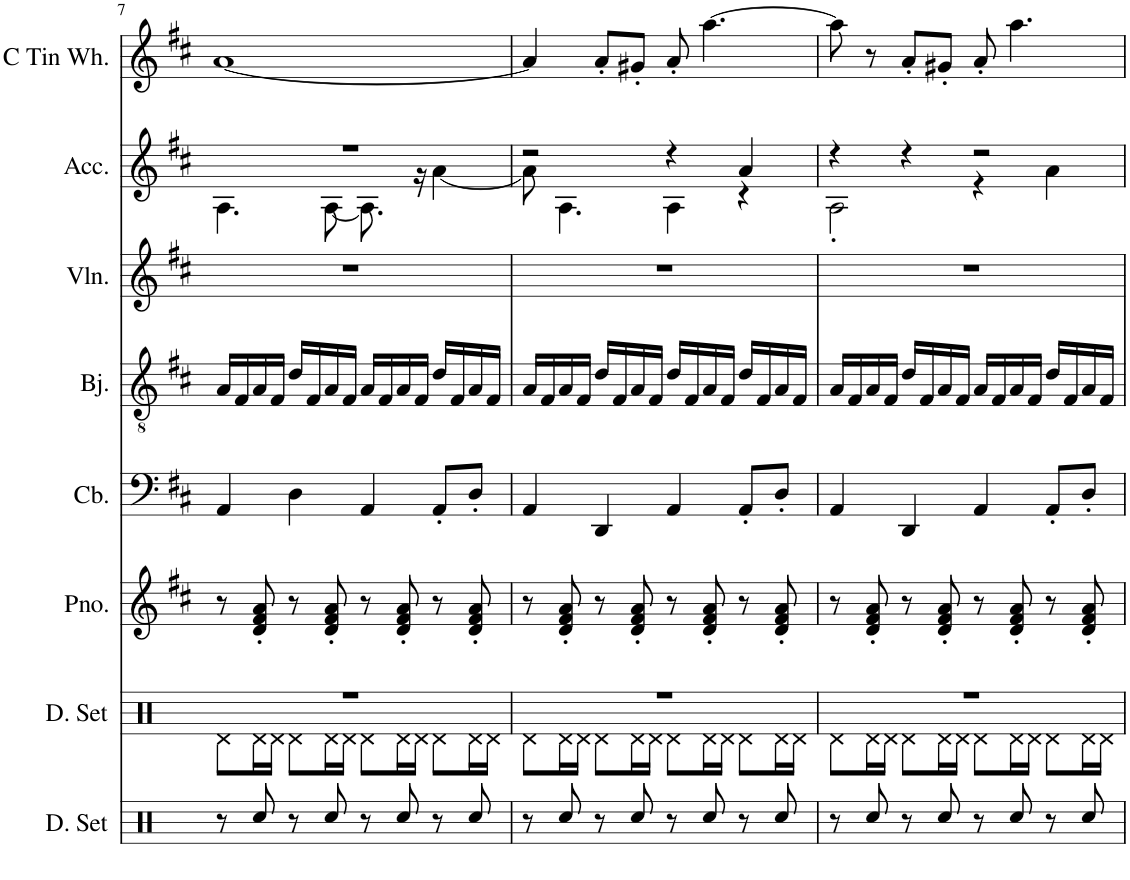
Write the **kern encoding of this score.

**kern	**kern	**kern	**kern	**kern	**kern	**kern	**kern
*part8	*part7	*part6	*part5	*part4	*part3	*part2	*part1
*staff8	*staff7	*staff6	*staff5	*staff4	*staff3	*staff2	*staff1
*I"Drumset, &quot;Slider&quot;	*I"Drumset, Super Mario 64	*I"Piano, Piano [Harmony]	*I"Contrabass, AcouBass	*I"Banjo, Psychedelic Banjo	*I"Violin, Viola	*I"Accordion, Accordion	*I"C Tin Whistle, Whistle
*I'D. Set	*I'D. Set	*I'Pno.	*I'Cb.	*I'Bj.	*I'Vln.	*I'Acc.	*I'C Tin Wh.
!!LO:PB:g=z
*clefX	*clefX	*clefG2	*clefF4	*clefGv2	*clefG2	*clefG2	*clefG2
*	*	*	*Trd7c12	*Trd7c12	*	*	*Trd1c2
*k[]	*k[]	*k[f#c#]	*k[f#c#]	*k[f#c#]	*k[f#c#]	*k[f#c#]	*k[f#c#]
*M4/4	*M4/4	*M4/4	*M4/4	*M4/4	*M4/4	*M4/4	*M4/4
=7	=7	=7	=7	=7	=7	=7	=7
*	*^	*	*	*	*	*^	*
8r	1r	8Rd\L	8r	4AA/	16A/LL	1r	1r	4.A\	[1a
.	.	.	.	.	16F#/	.	.	.	.
8Rcc/	.	16Rd\L	8d/' 8f#/' 8a/'	.	16A/	.	.	.	.
.	.	16Rd\JJ	.	.	16F#/JJ	.	.	.	.
8r	.	8Rd\L	8r	4D\	16d/LL	.	.	.	.
.	.	.	.	.	16F#/	.	.	.	.
8Rcc/	.	16Rd\L	8d/' 8f#/' 8a/'	.	16A/	.	.	[8A\	.
.	.	16Rd\JJ	.	.	16F#/JJ	.	.	.	.
8r	.	8Rd\L	8r	4AA/	16A/LL	.	.	8.A\]	.
.	.	.	.	.	16F#/	.	.	.	.
8Rcc/	.	16Rd\L	8d/' 8f#/' 8a/'	.	16A/	.	.	.	.
.	.	16Rd\JJ	.	.	16F#/JJ	.	.	16r	.
8r	.	8Rd\L	8r	8AA'/L	16d/LL	.	.	[4a\	.
.	.	.	.	.	16F#/	.	.	.	.
8Rcc/	.	16Rd\L	8d/' 8f#/' 8a/'	8D'/J	16A/	.	.	.	.
.	.	16Rd\JJ	.	.	16F#/JJ	.	.	.	.
=8	=8	=8	=8	=8	=8	=8	=8	=8	=8
8r	1r	8Rd\L	8r	4AA/	16A/LL	1r	2r	8a\]	4a/]
.	.	.	.	.	16F#/	.	.	.	.
8Rcc/	.	16Rd\L	8d/' 8f#/' 8a/'	.	16A/	.	.	4.A\	.
.	.	16Rd\JJ	.	.	16F#/JJ	.	.	.	.
8r	.	8Rd\L	8r	4DD/	16d/LL	.	.	.	8a'/L
.	.	.	.	.	16F#/	.	.	.	.
8Rcc/	.	16Rd\L	8d/' 8f#/' 8a/'	.	16A/	.	.	.	8g#X'/J
.	.	16Rd\JJ	.	.	16F#/JJ	.	.	.	.
8r	.	8Rd\L	8r	4AA/	16d/LL	.	4r	4A\	8a'/
.	.	.	.	.	16F#/	.	.	.	.
8Rcc/	.	16Rd\L	8d/' 8f#/' 8a/'	.	16A/	.	.	.	[4.aa\
.	.	16Rd\JJ	.	.	16F#/JJ	.	.	.	.
8r	.	8Rd\L	8r	8AA'/L	16d/LL	.	4a/	4r	.
.	.	.	.	.	16F#/	.	.	.	.
8Rcc/	.	16Rd\L	8d/' 8f#/' 8a/'	8D'/J	16A/	.	.	.	.
.	.	16Rd\JJ	.	.	16F#/JJ	.	.	.	.
=9	=9	=9	=9	=9	=9	=9	=9	=9	=9
8r	1r	8Rd\L	8r	4AA/	16A/LL	1r	4r	2A'\	8aa\]
.	.	.	.	.	16F#/	.	.	.	.
8Rcc/	.	16Rd\L	8d/' 8f#/' 8a/'	.	16A/	.	.	.	8r
.	.	16Rd\JJ	.	.	16F#/JJ	.	.	.	.
8r	.	8Rd\L	8r	4DD/	16d/LL	.	4r	.	8a'/L
.	.	.	.	.	16F#/	.	.	.	.
8Rcc/	.	16Rd\L	8d/' 8f#/' 8a/'	.	16A/	.	.	.	8g#X'/J
.	.	16Rd\JJ	.	.	16F#/JJ	.	.	.	.
8r	.	8Rd\L	8r	4AA/	16A/LL	.	2r	4r	8a'/
.	.	.	.	.	16F#/	.	.	.	.
8Rcc/	.	16Rd\L	8d/' 8f#/' 8a/'	.	16A/	.	.	.	4.aa\
.	.	16Rd\JJ	.	.	16F#/JJ	.	.	.	.
8r	.	8Rd\L	8r	8AA'/L	16d/LL	.	.	4a\	.
.	.	.	.	.	16F#/	.	.	.	.
8Rcc/	.	16Rd\L	8d/' 8f#/' 8a/'	8D'/J	16A/	.	.	.	.
.	.	16Rd\JJ	.	.	16F#/JJ	.	.	.	.
*	*v	*v	*	*	*	*	*v	*v	*
=	=	=	=	=	=	=	=
*-	*-	*-	*-	*-	*-	*-	*-
